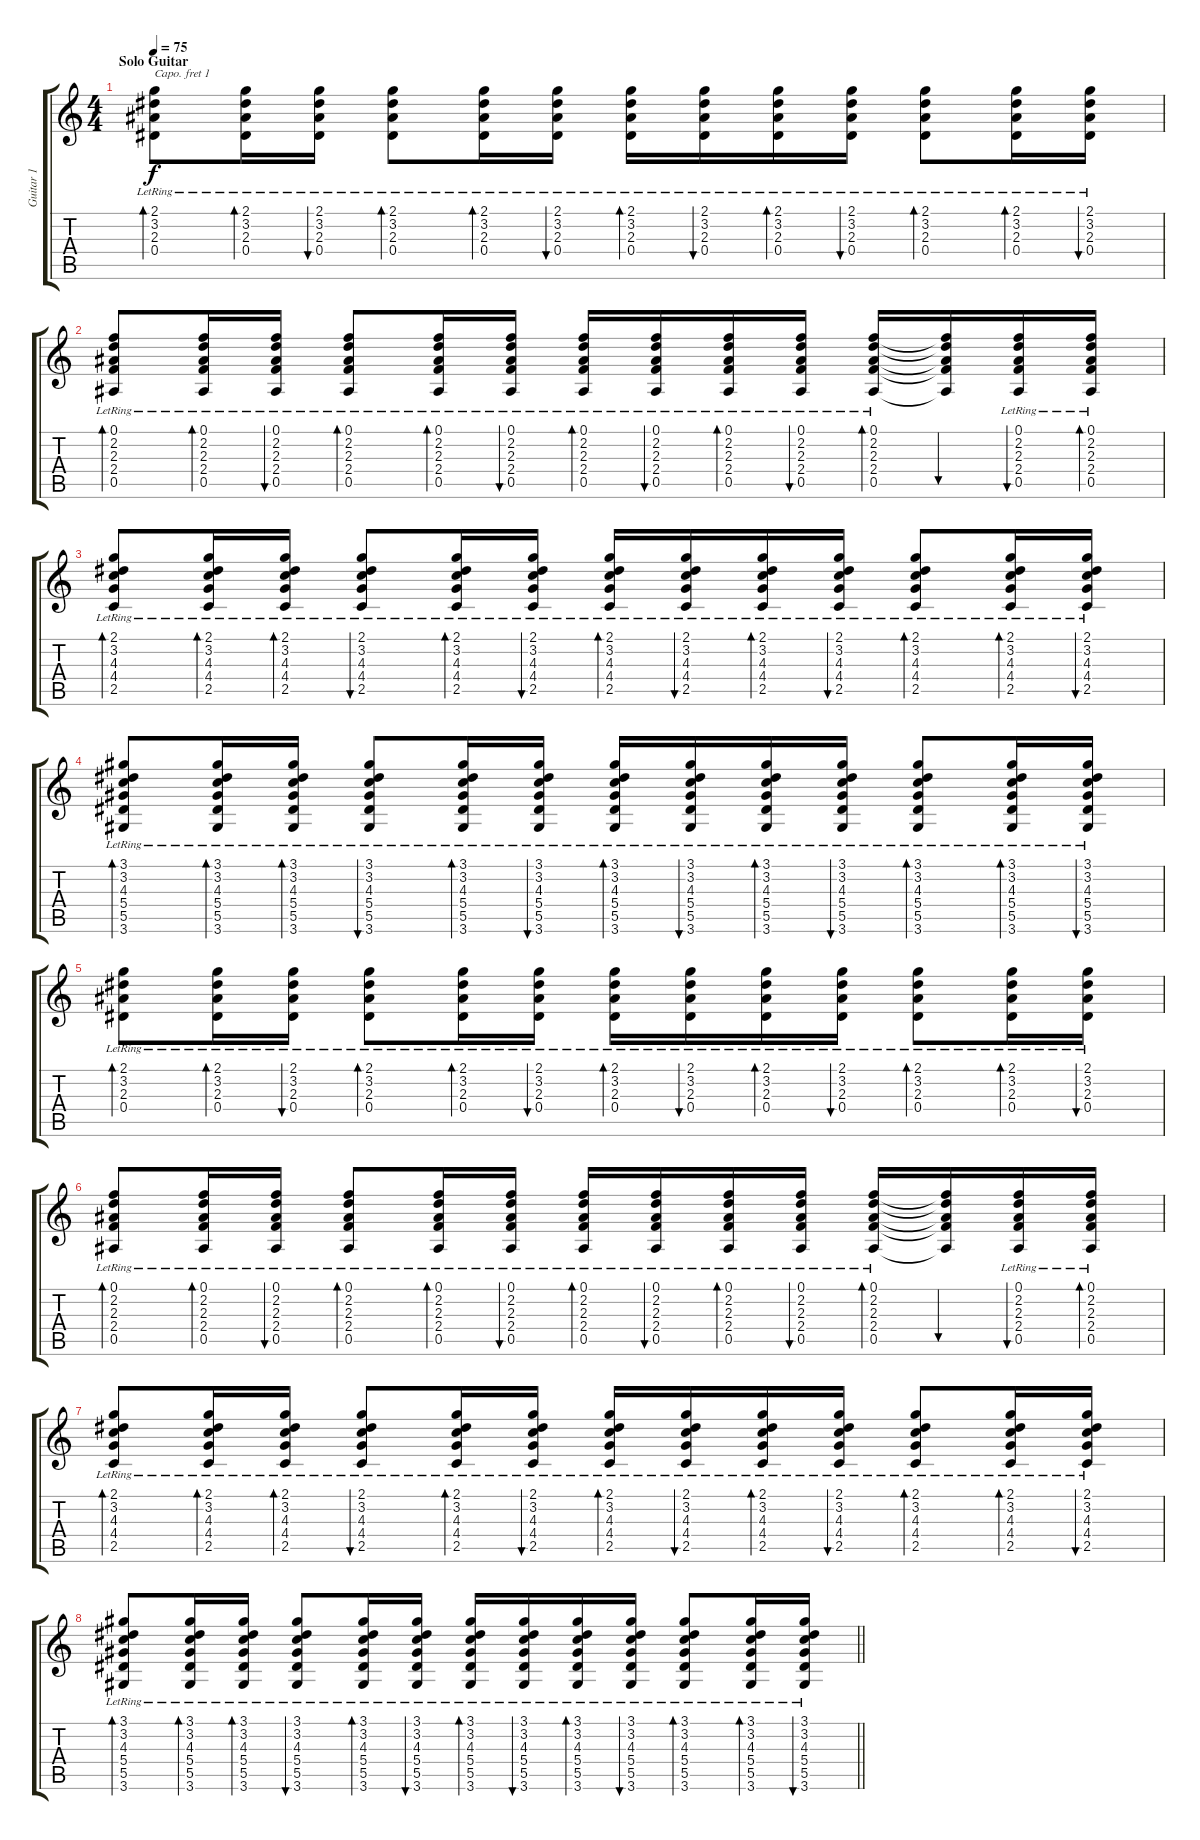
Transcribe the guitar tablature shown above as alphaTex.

\track ("Guitar 1" "Guitar 1") {instrument acousticguitarsteel}
\staff {score tabs}
\capo 1
\tuning (E4 B3 G3 D3 A2 E2) {hide}
\ts (4 4)
\section ("" "Solo Guitar")
\tempo 75
\clef g2
\ks c
(2.1{lr} 3.2{lr} 2.3{lr} 0.4{lr}).8{bd 30 dy f} (2.1{lr} 3.2{lr} 2.3{lr} 0.4{lr}).16{bd 30} (2.1{lr} 3.2{lr} 2.3{lr} 0.4{lr}).16{bu 30} (2.1{lr} 3.2{lr} 2.3{lr} 0.4{lr}).8{bd 30} (2.1{lr} 3.2{lr} 2.3{lr} 0.4{lr}).16{bd 30} (2.1{lr} 3.2{lr} 2.3{lr} 0.4{lr}).16{bu 30} (2.1{lr} 3.2{lr} 2.3{lr} 0.4{lr}).16{bd 30} (2.1{lr} 3.2{lr} 2.3{lr} 0.4{lr}).16{bu 30} (2.1{lr} 3.2{lr} 2.3{lr} 0.4{lr}).16{bd 30} (2.1{lr} 3.2{lr} 2.3{lr} 0.4{lr}).16{bu 30} (2.1{lr} 3.2{lr} 2.3{lr} 0.4{lr}).8{bd 30} (2.1{lr} 3.2{lr} 2.3{lr} 0.4{lr}).16{bd 30} (2.1{lr} 3.2{lr} 2.3{lr} 0.4{lr}).16{bu 30} |
(0.1{lr} 2.2{lr} 2.3{lr} 2.4{lr} 0.5{lr}).8{bd 30} (0.1{lr} 2.2{lr} 2.3{lr} 2.4{lr} 0.5{lr}).16{bd 30} (0.1{lr} 2.2{lr} 2.3{lr} 2.4{lr} 0.5{lr}).16{bu 30} (0.1{lr} 2.2{lr} 2.3{lr} 2.4{lr} 0.5{lr}).8{bd 30} (0.1{lr} 2.2{lr} 2.3{lr} 2.4{lr} 0.5{lr}).16{bd 30} (0.1{lr} 2.2{lr} 2.3{lr} 2.4{lr} 0.5{lr}).16{bu 30} (0.1{lr} 2.2{lr} 2.3{lr} 2.4{lr} 0.5{lr}).16{bd 30} (0.1{lr} 2.2{lr} 2.3{lr} 2.4{lr} 0.5{lr}).16{bu 30} (0.1{lr} 2.2{lr} 2.3{lr} 2.4{lr} 0.5{lr}).16{bd 30} (0.1{lr} 2.2{lr} 2.3{lr} 2.4{lr} 0.5{lr}).16{bu 30} (0.1{lr} 2.2{lr} 2.3{lr} 2.4{lr} 0.5{lr}).16{bd 30} (0.1{t} 2.2{t} 2.3{t} 2.4{t} 0.5{t}).16{bu 30} (0.1{lr} 2.2{lr} 2.3{lr} 2.4{lr} 0.5{lr}).16{bu 30} (0.1{lr} 2.2{lr} 2.3{lr} 2.4{lr} 0.5{lr}).16{bd 30} |
(2.1{lr} 3.2{lr} 4.3{lr} 4.4{lr} 2.5{lr}).8{bd 30} (2.1{lr} 3.2{lr} 4.3{lr} 4.4{lr} 2.5{lr}).16{bd 30} (2.1{lr} 3.2{lr} 4.3{lr} 4.4{lr} 2.5{lr}).16{bd 30} (2.1{lr} 3.2{lr} 4.3{lr} 4.4{lr} 2.5{lr}).8{bu 30} (2.1{lr} 3.2{lr} 4.3{lr} 4.4{lr} 2.5{lr}).16{bd 30} (2.1{lr} 3.2{lr} 4.3{lr} 4.4{lr} 2.5{lr}).16{bu 30} (2.1{lr} 3.2{lr} 4.3{lr} 4.4{lr} 2.5{lr}).16{bd 30} (2.1{lr} 3.2{lr} 4.3{lr} 4.4{lr} 2.5{lr}).16{bu 30} (2.1{lr} 3.2{lr} 4.3{lr} 4.4{lr} 2.5{lr}).16{bd 30} (2.1{lr} 3.2{lr} 4.3{lr} 4.4{lr} 2.5{lr}).16{bu 30} (2.1{lr} 3.2{lr} 4.3{lr} 4.4{lr} 2.5{lr}).8{bd 30} (2.1{lr} 3.2{lr} 4.3{lr} 4.4{lr} 2.5{lr}).16{bd 30} (2.1{lr} 3.2{lr} 4.3{lr} 4.4{lr} 2.5{lr}).16{bu 30} |
(3.1{lr} 3.2{lr} 4.3{lr} 5.4{lr} 5.5{lr} 3.6{lr}).8{bd 30} (3.1{lr} 3.2{lr} 4.3{lr} 5.4{lr} 5.5{lr} 3.6{lr}).16{bd 30} (3.1{lr} 3.2{lr} 4.3{lr} 5.4{lr} 5.5{lr} 3.6{lr}).16{bd 30} (3.1{lr} 3.2{lr} 4.3{lr} 5.4{lr} 5.5{lr} 3.6{lr}).8{bu 30} (3.1{lr} 3.2{lr} 4.3{lr} 5.4{lr} 5.5{lr} 3.6{lr}).16{bd 30} (3.1{lr} 3.2{lr} 4.3{lr} 5.4{lr} 5.5{lr} 3.6{lr}).16{bu 30} (3.1{lr} 3.2{lr} 4.3{lr} 5.4{lr} 5.5{lr} 3.6{lr}).16{bd 30} (3.1{lr} 3.2{lr} 4.3{lr} 5.4{lr} 5.5{lr} 3.6{lr}).16{bu 30} (3.1{lr} 3.2{lr} 4.3{lr} 5.4{lr} 5.5{lr} 3.6{lr}).16{bd 30} (3.1{lr} 3.2{lr} 4.3{lr} 5.4{lr} 5.5{lr} 3.6{lr}).16{bu 30} (3.1{lr} 3.2{lr} 4.3{lr} 5.4{lr} 5.5{lr} 3.6{lr}).8{bd 30} (3.1{lr} 3.2{lr} 4.3{lr} 5.4{lr} 5.5{lr} 3.6{lr}).16{bd 30} (3.1{lr} 3.2{lr} 4.3{lr} 5.4{lr} 5.5{lr} 3.6{lr}).16{bu 30} |
(2.1{lr} 3.2{lr} 2.3{lr} 0.4{lr}).8{bd 30} (2.1{lr} 3.2{lr} 2.3{lr} 0.4{lr}).16{bd 30} (2.1{lr} 3.2{lr} 2.3{lr} 0.4{lr}).16{bu 30} (2.1{lr} 3.2{lr} 2.3{lr} 0.4{lr}).8{bd 30} (2.1{lr} 3.2{lr} 2.3{lr} 0.4{lr}).16{bd 30} (2.1{lr} 3.2{lr} 2.3{lr} 0.4{lr}).16{bu 30} (2.1{lr} 3.2{lr} 2.3{lr} 0.4{lr}).16{bd 30} (2.1{lr} 3.2{lr} 2.3{lr} 0.4{lr}).16{bu 30} (2.1{lr} 3.2{lr} 2.3{lr} 0.4{lr}).16{bd 30} (2.1{lr} 3.2{lr} 2.3{lr} 0.4{lr}).16{bu 30} (2.1{lr} 3.2{lr} 2.3{lr} 0.4{lr}).8{bd 30} (2.1{lr} 3.2{lr} 2.3{lr} 0.4{lr}).16{bd 30} (2.1{lr} 3.2{lr} 2.3{lr} 0.4{lr}).16{bu 30} |
(0.1{lr} 2.2{lr} 2.3{lr} 2.4{lr} 0.5{lr}).8{bd 30} (0.1{lr} 2.2{lr} 2.3{lr} 2.4{lr} 0.5{lr}).16{bd 30} (0.1{lr} 2.2{lr} 2.3{lr} 2.4{lr} 0.5{lr}).16{bu 30} (0.1{lr} 2.2{lr} 2.3{lr} 2.4{lr} 0.5{lr}).8{bd 30} (0.1{lr} 2.2{lr} 2.3{lr} 2.4{lr} 0.5{lr}).16{bd 30} (0.1{lr} 2.2{lr} 2.3{lr} 2.4{lr} 0.5{lr}).16{bu 30} (0.1{lr} 2.2{lr} 2.3{lr} 2.4{lr} 0.5{lr}).16{bd 30} (0.1{lr} 2.2{lr} 2.3{lr} 2.4{lr} 0.5{lr}).16{bu 30} (0.1{lr} 2.2{lr} 2.3{lr} 2.4{lr} 0.5{lr}).16{bd 30} (0.1{lr} 2.2{lr} 2.3{lr} 2.4{lr} 0.5{lr}).16{bu 30} (0.1{lr} 2.2{lr} 2.3{lr} 2.4{lr} 0.5{lr}).16{bd 30} (0.1{t} 2.2{t} 2.3{t} 2.4{t} 0.5{t}).16{bu 30} (0.1{lr} 2.2{lr} 2.3{lr} 2.4{lr} 0.5{lr}).16{bu 30} (0.1{lr} 2.2{lr} 2.3{lr} 2.4{lr} 0.5{lr}).16{bd 30} |
(2.1{lr} 3.2{lr} 4.3{lr} 4.4{lr} 2.5{lr}).8{bd 30} (2.1{lr} 3.2{lr} 4.3{lr} 4.4{lr} 2.5{lr}).16{bd 30} (2.1{lr} 3.2{lr} 4.3{lr} 4.4{lr} 2.5{lr}).16{bd 30} (2.1{lr} 3.2{lr} 4.3{lr} 4.4{lr} 2.5{lr}).8{bu 30} (2.1{lr} 3.2{lr} 4.3{lr} 4.4{lr} 2.5{lr}).16{bd 30} (2.1{lr} 3.2{lr} 4.3{lr} 4.4{lr} 2.5{lr}).16{bu 30} (2.1{lr} 3.2{lr} 4.3{lr} 4.4{lr} 2.5{lr}).16{bd 30} (2.1{lr} 3.2{lr} 4.3{lr} 4.4{lr} 2.5{lr}).16{bu 30} (2.1{lr} 3.2{lr} 4.3{lr} 4.4{lr} 2.5{lr}).16{bd 30} (2.1{lr} 3.2{lr} 4.3{lr} 4.4{lr} 2.5{lr}).16{bu 30} (2.1{lr} 3.2{lr} 4.3{lr} 4.4{lr} 2.5{lr}).8{bd 30} (2.1{lr} 3.2{lr} 4.3{lr} 4.4{lr} 2.5{lr}).16{bd 30} (2.1{lr} 3.2{lr} 4.3{lr} 4.4{lr} 2.5{lr}).16{bu 30} |
\barLineRight lightlight
(3.1{lr} 3.2{lr} 4.3{lr} 5.4{lr} 5.5{lr} 3.6{lr}).8{bd 30} (3.1{lr} 3.2{lr} 4.3{lr} 5.4{lr} 5.5{lr} 3.6{lr}).16{bd 30} (3.1{lr} 3.2{lr} 4.3{lr} 5.4{lr} 5.5{lr} 3.6{lr}).16{bd 30} (3.1{lr} 3.2{lr} 4.3{lr} 5.4{lr} 5.5{lr} 3.6{lr}).8{bu 30} (3.1{lr} 3.2{lr} 4.3{lr} 5.4{lr} 5.5{lr} 3.6{lr}).16{bd 30} (3.1{lr} 3.2{lr} 4.3{lr} 5.4{lr} 5.5{lr} 3.6{lr}).16{bu 30} (3.1{lr} 3.2{lr} 4.3{lr} 5.4{lr} 5.5{lr} 3.6{lr}).16{bd 30} (3.1{lr} 3.2{lr} 4.3{lr} 5.4{lr} 5.5{lr} 3.6{lr}).16{bu 30} (3.1{lr} 3.2{lr} 4.3{lr} 5.4{lr} 5.5{lr} 3.6{lr}).16{bd 30} (3.1{lr} 3.2{lr} 4.3{lr} 5.4{lr} 5.5{lr} 3.6{lr}).16{bu 30} (3.1{lr} 3.2{lr} 4.3{lr} 5.4{lr} 5.5{lr} 3.6{lr}).8{bd 30} (3.1{lr} 3.2{lr} 4.3{lr} 5.4{lr} 5.5{lr} 3.6{lr}).16{bd 30} (3.1{lr} 3.2{lr} 4.3{lr} 5.4{lr} 5.5{lr} 3.6{lr}).16{bu 30}
